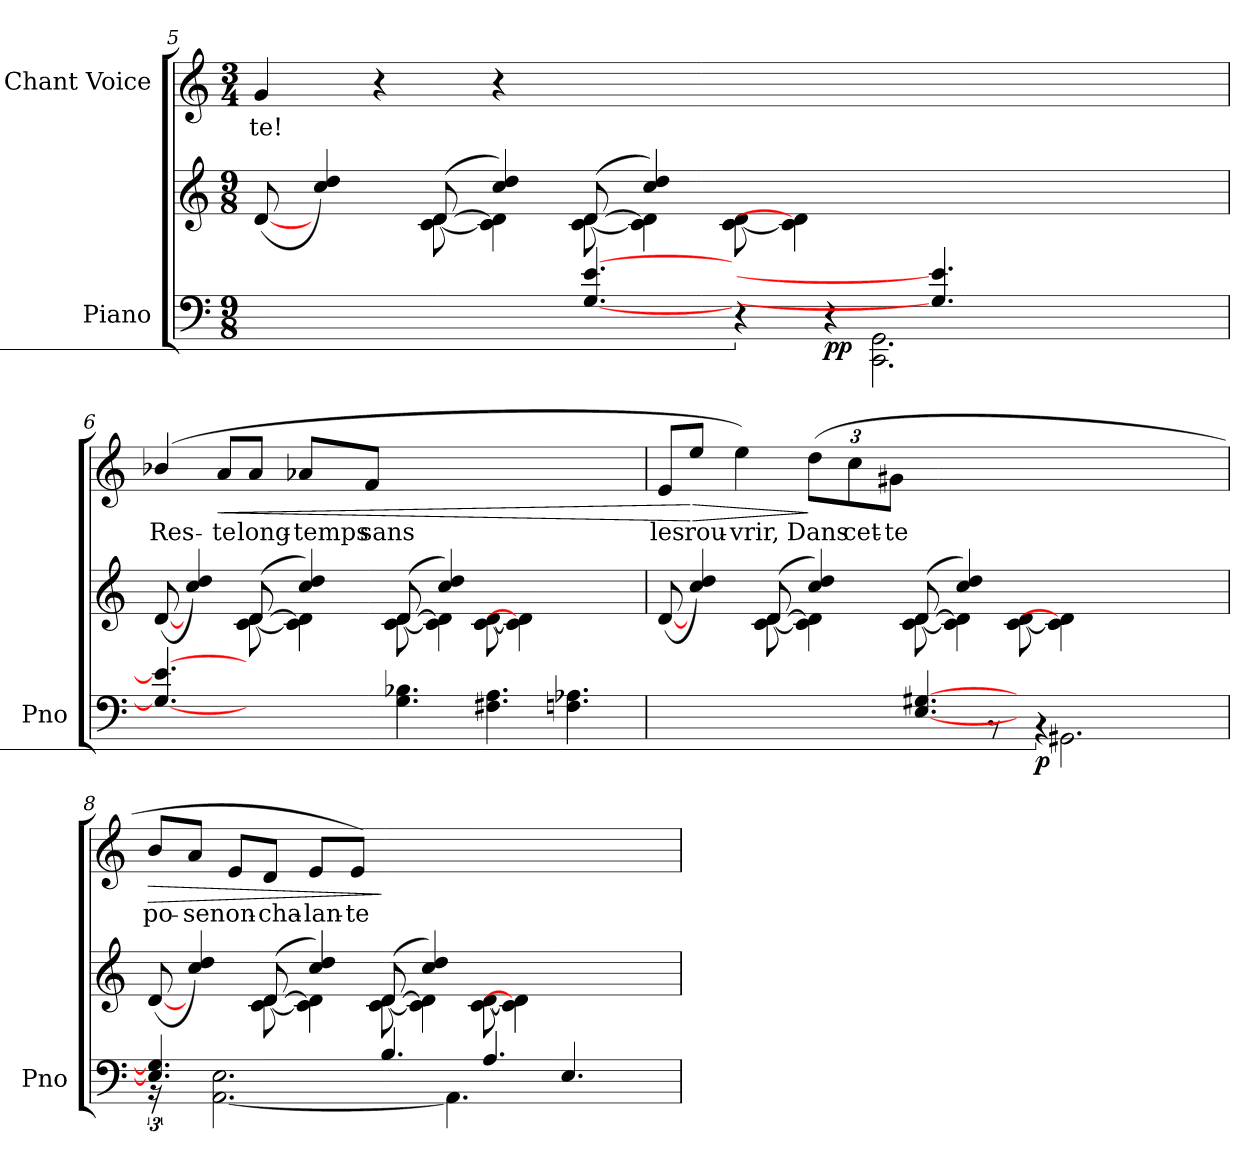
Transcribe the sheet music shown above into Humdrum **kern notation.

**kern	**kern	**dynam	**kern	**text	**dynam
*part2	*part2	*part2	*part1	*part1	*part1
*staff3	*staff2	*staff2/3	*staff1	*staff1	*staff1
*I"Piano	*	*	*I"Chant Voice	*	*
*I'Pno	*	*	*	*	*
*clefF4	*clefG2	*	*clefG2	*	*
*k[]	*k[]	*	*k[]	*	*
*M9/8	*M9/8	*	*M3/4	*	*
=5	=5	=5	=5	=5	=5
*^	*^	*	*	*	*
!	!	!	!	!	!	!LO:LY:b	!
2.ryy	8ryy	(>[8d/	4.ryy	.	4g/	-te!	.
*v	*v	*	*	*	*	*	*
.	4cc/ 4dd/)	.	.	.	.	.
.	.	.	.	4r	.	.
.	(>[8d/	[8c\ 8d\	.	.	.	.
.	4cc/ 4dd/)	4c\] 4d\]	.	4r	.	.
[4.G/ [4.e/	(>[8d/	[8c\ 8d\	.	1ryy	.	.
.	4cc/ 4dd/)	4c\] 4d\]	.	.	.	.
*^	*	*	*	*	*	*
!	!LO:N:vis=4	!	!	!	!	!	!
4.ryy	6r	2ryy	[8c\ 8d\	.	.	.	.
.	.	.	4c\] 4d\]	.	.	.	.
!	!LO:N:vis=8	!	!	!LO:DY:b=2	!	!	!
.	12r	.	.	pp	.	.	.
.	2.CC\ 2.GG\	.	.	.	.	.	.
4.G/] 4.e/]	.	.	2ryy	.	.	.	.
.	.	8ryy	.	.	.	.	.
.	.	4.ryy	.	.	4.ryy	.	.
4ryy	.	.	.	.	.	.	.
.	.	.	8ryy	.	.	.	.
*v	*v	*	*	*	*	*	*
=6	=6	=6	=6	=6	=6	=6
!	!	!	!	!	!LO:LY:b	!
4.G/_ 4.e/_	(>[8d/	4.ryy	.	(>4b-X/	Res-	.
.	4cc/ 4dd/)	.	.	.	.	.
!	!	!	!	!	!LO:LY:b	!LO:HP:b
.	.	.	.	8a/L	-te	<
!	!	!	!	!	!LO:LY:b	!
4.ryy	(>[8d/	[8c\ 8d\	.	8a/J	long-	.
!	!	!	!	!	!LO:LY:b	!
.	4cc/ 4dd/)	4c\] 4d\]	.	8a-X/L	-temps	.
!	!	!	!	!	!LO:LY:b	!
.	.	.	.	8f/J	sans	.
!	!	!	!LO:DY:a=2	!	!	!
!	!	!	!LO:DY:n=1:a=2	!	!	!
4.G\ 4.B-X\	(>[8d/	[8c\ 8d\	other-dynamics pp	1ryy	.	.
.	4cc/ 4dd/)	4c\] 4d\]	.	.	.	.
4.F#X\ 4.A\	4.ryy	[8c\ 8d\	.	.	.	.
.	.	4c\] 4d\]	.	.	.	.
4.Fn\ 4.A-X\	4.ryy	4.ryy	.	.	.	.
.	.	.	.	8ryy	.	.
=7	=7	=7	=7	=7	=7	=7
*^	*	*	*	*	*	*
!	!	!	!	!	!	!LO:LY:b	!
2.ryy	1ryy	(>[8d/	4.ryy	.	8e/L	les	.
!	!	!	!	!	!	!LO:LY:b	!LO:HP:n=1:b
.	.	4cc/ 4dd/)	.	.	8ee/J	rou-	[ >
!	!	!	!	!	!	!LO:LY:b	!
.	.	.	.	.	4ee\)	-vrir,	.
.	.	(>[8d/	[8c\ 8d\	.	.	.	.
!	!	!	!	!	!	!LO:LY:b	!
.	.	4cc/ 4dd/)	4c\] 4d\]	.	(>12dd\L	Dans	]
!	!	!	!	!	!	!LO:LY:b	!
.	.	.	.	.	12cc\	cet-	.
!	!	!	!	!	!	!LO:LY:b	!
.	.	.	.	.	12g#X\J	-te	.
[4.E/ [4.G#X/	.	(>[8d/	[8c\ 8d\	.	1ryy	.	.
.	.	4cc/ 4dd/)	4c\] 4d\]	.	.	.	.
.	8rBB	.	.	.	.	.	.
4.ryy	24ryy	2ryy	[8c\ 8d\	.	.	.	.
!	!LO:N:vis=8	!	!	!LO:DY:b=2	!	!	!
.	12rBB	.	.	p	.	.	.
.	2.GG#X\	.	4c\] 4d\]	.	.	.	.
!LO:N:vis=4	!	!	!	!	!	!	!
6ryy	.	.	2ryy	.	.	.	.
.	.	4.ryy	.	.	.	.	.
!LO:N:vis=8	!	!	!	!	!	!	!
12ryy	.	.	.	.	.	.	.
4ryy	.	.	.	.	4ryy	.	.
!!LO:LB:g=z
=8	=8	=8	=8	=8	=8	=8	=8
!	!	!	!	!	!	!LO:LY:b	!LO:HP:b
4.E/] 4.G#/]	24rBB	(>[8d/	4.ryy	.	8b/L	po-	>
.	12%13ryy	.	.	.	.	.	.
!	!	!	!	!	!	!LO:LY:b	!
.	.	4cc/ 4dd/)	.	.	8a/J	-se	.
!	!	!	!	!	!	!LO:LY:b	!
.	.	.	.	.	8e/L	non-	.
!	!	!	!	!	!	!LO:LY:b	!
4.ryy	.	(>[8d/	[8c\ 8d\	.	8d/J	-cha-	.
!	!	!	!	!	!	!LO:LY:b	!
.	.	4cc/ 4dd/)	4c\] 4d\]	.	8e/L	-lan-	.
!	!	!	!	!	!	!LO:LY:b	!
.	.	.	.	.	8e/J)	-te	.
!	!	!	!	!LO:DY:a=2	!	!	!
!	!	!	!	!LO:DY:n=1:a=2	!	!	!
4.B/	.	(>[8d/	[8c\ 8d\	other-dynamics pp	1.ryy	.	]
.	.	4cc/ 4dd/)	4c\] 4d\]	.	.	.	.
4.A/	[2.AA\ 2.E\	2.ryy	[8c\ 8d\	.	.	.	.
.	.	.	4c\] 4d\]	.	.	.	.
4.E/	.	.	2.ryy	.	.	.	.
4.ryy	4.AA\]	4.ryy	.	.	.	.	.
*v	*v	*	*	*	*	*	*
*	*v	*v	*	*	*	*
=	=	=	=	=	=
*-	*-	*-	*-	*-	*-
